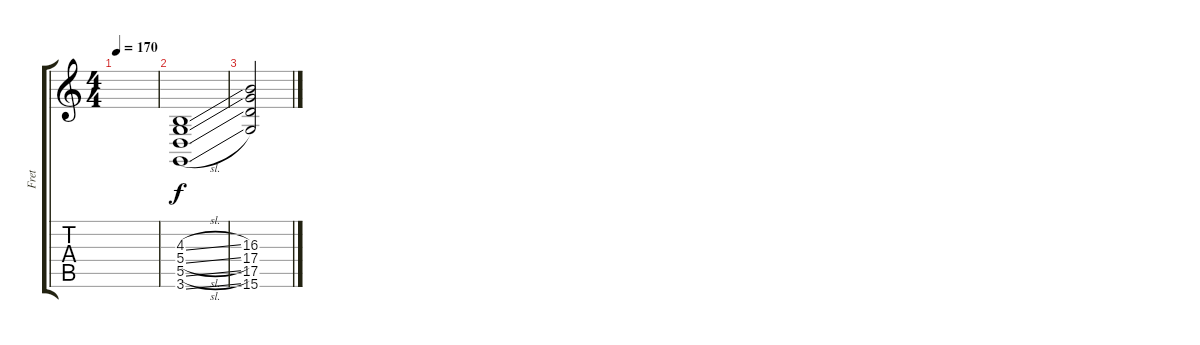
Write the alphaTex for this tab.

\track ("Fret" "Fret") {instrument guitarfretnoise}
\staff {score tabs}
\tuning (E4 B3 G3 D3 A2 E2) {hide}
\ts (4 4)
\tempo 170
\clef g2
\ks c
|
(4.3{sl} 5.4{sl} 5.5{sl} 3.6{sl}).1 |
(16.3 17.4 17.5 15.6).2
